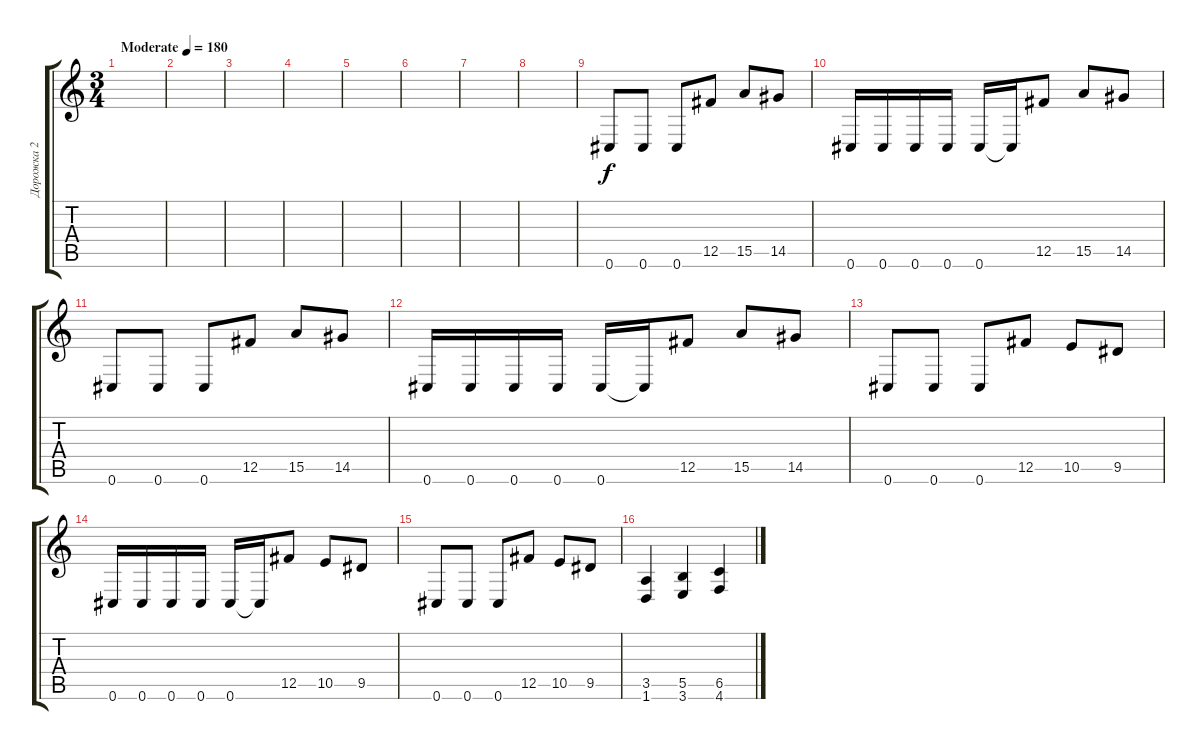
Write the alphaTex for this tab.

\track ("Дорожка 2" "Дорожка 2") {instrument distortionguitar}
\staff {score tabs}
\tuning (Db4 Ab3 E3 B2 Gb2 Db2) {hide}
\ts (3 4)
\tempo (180 "Moderate")
\clef g2
\ks c
|
|
|
|
|
|
|
|
0.6.8 0.6.8 0.6.8 12.5.8 15.5.8 14.5.8 |
0.6.16 0.6.16 0.6.16 0.6.16 0.6.16 0.6{t}.16 12.5.8 15.5.8 14.5.8 |
0.6.8 0.6.8 0.6.8 12.5.8 15.5.8 14.5.8 |
0.6.16 0.6.16 0.6.16 0.6.16 0.6.16 0.6{t}.16 12.5.8 15.5.8 14.5.8 |
0.6.8 0.6.8 0.6.8 12.5.8 10.5.8 9.5.8 |
0.6.16 0.6.16 0.6.16 0.6.16 0.6.16 0.6{t}.16 12.5.8 10.5.8 9.5.8 |
0.6.8 0.6.8 0.6.8 12.5.8 10.5.8 9.5.8 |
(3.5 1.6).4 (5.5 3.6).4 (6.5 4.6).4
